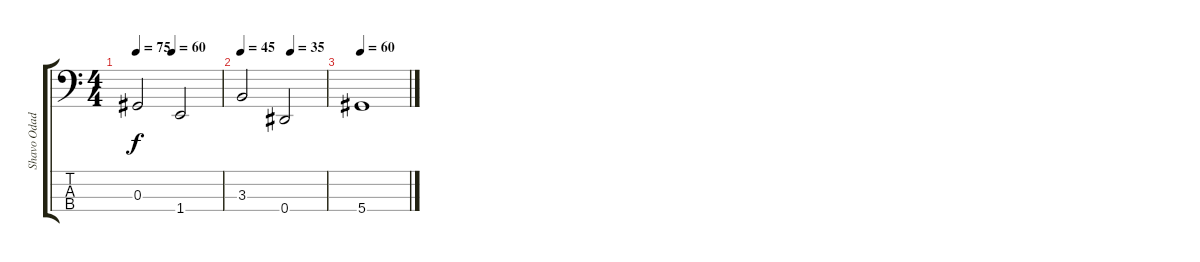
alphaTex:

\track ("Shavo Odadjian (Bass)" "Shavo Odad") {instrument electricbassfinger}
\staff {score tabs}
\tuning (Gb2 Db2 Ab1 Eb1) {hide}
\ts (4 4)
\tempo 75
\tempo (60 0.4166666666666667)
\clef f4
\ks c
0.3.2{dy f} 1.4.2 |
\tempo 45
\tempo (35 0.5833333333333334)
3.3.2 0.4.2 |
\tempo 60
5.4.1
